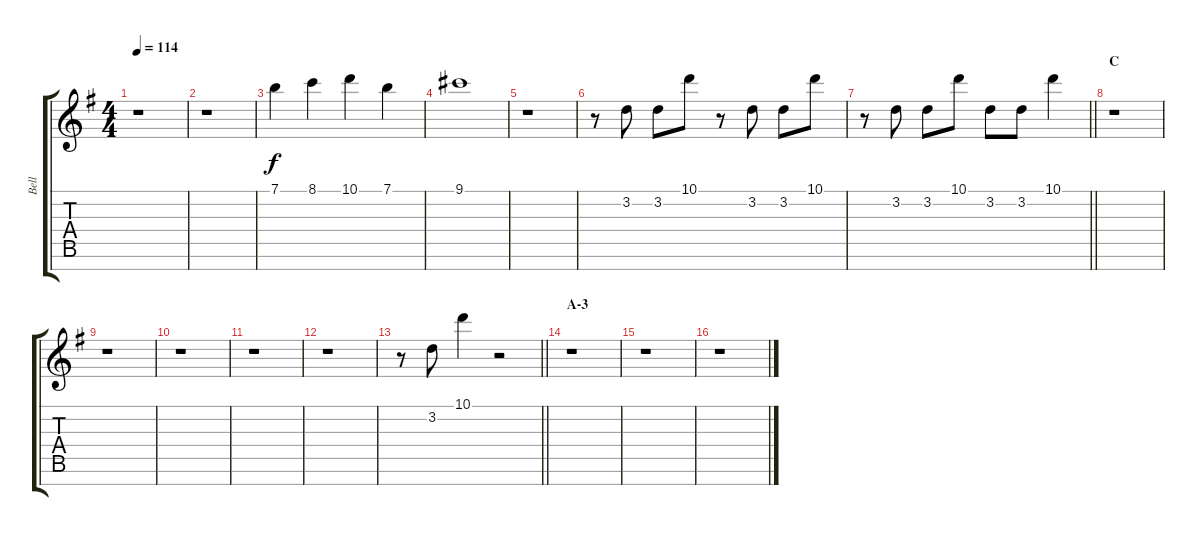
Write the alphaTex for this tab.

\track ("Bell" "Bell") {instrument tubularbells}
\staff {score tabs}
\tuning (E5 B4 G4 D4 A3 E3 B2) {hide}
\ts (4 4)
\tempo 114
\clef g2
\ks g
r.1{dy f} |
r.1 |
7.1.4 8.1.4 10.1.4 7.1.4 |
9.1.1 |
r.1 |
r.8 3.2.8 3.2.8 10.1.8 r.8 3.2.8 3.2.8 10.1.8 |
\barLineRight lightlight
r.8 3.2.8 3.2.8 10.1.8 3.2.8 3.2.8 10.1.4 |
\section ("" "C")
r.1 |
r.1 |
r.1 |
r.1 |
r.1 |
\barLineRight lightlight
r.8 3.2.8 10.1.4 r.2 |
\section ("" "A-3")
r.1 |
r.1 |
r.1
